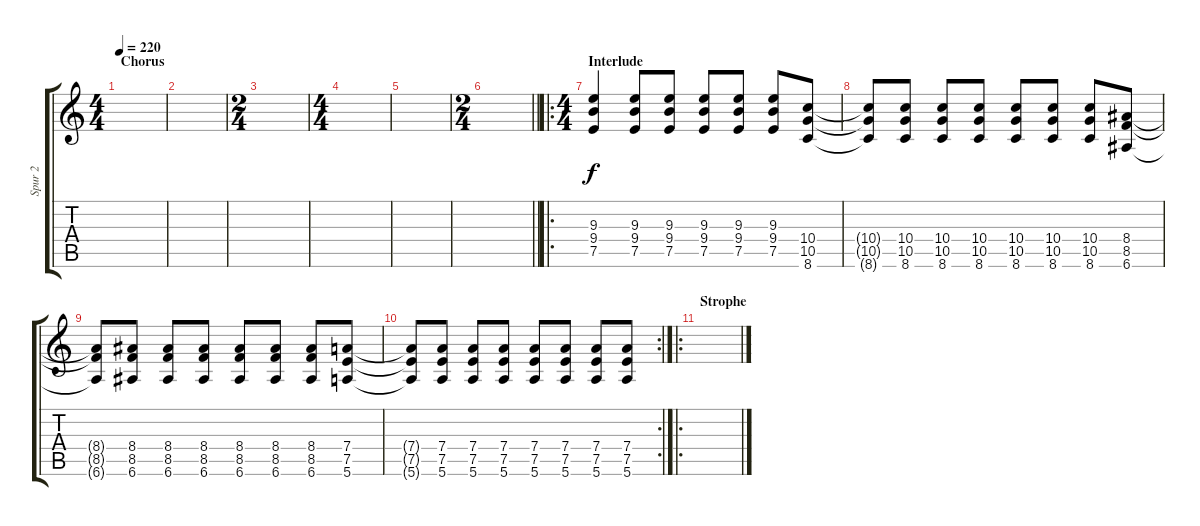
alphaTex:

\track ("Spur 2" "Spur 2") {instrument distortionguitar}
\staff {score tabs}
\tuning (E4 B3 G3 D3 A2 E2) {hide}
\ts (4 4)
\section ("" "Chorus")
\tempo 220
\clef g2
\ks c
|
|
\ts (2 4)
|
\ts (4 4)
|
|
\ts (2 4)
\barLineRight lightlight
|
\ro
\ts (4 4)
\section ("" "Interlude")
(9.3 9.4 7.5).4 (9.3 9.4 7.5).8 (9.3 9.4 7.5).8 (9.3 9.4 7.5).8 (9.3 9.4 7.5).8 (9.3 9.4 7.5).8 (10.4 10.5 8.6).8 |
(10.4{t} 10.5{t} 8.6{t}).8 (10.4 10.5 8.6).8 (10.4 10.5 8.6).8 (10.4 10.5 8.6).8 (10.4 10.5 8.6).8 (10.4 10.5 8.6).8 (10.4 10.5 8.6).8 (8.4 8.5 6.6).8 |
(8.4{t} 8.5{t} 6.6{t}).8 (8.4 8.5 6.6).8 (8.4 8.5 6.6).8 (8.4 8.5 6.6).8 (8.4 8.5 6.6).8 (8.4 8.5 6.6).8 (8.4 8.5 6.6).8 (7.4 7.5 5.6).8 |
\rc 2
(7.4{t} 7.5{t} 5.6{t}).8 (7.4 7.5 5.6).8 (7.4 7.5 5.6).8 (7.4 7.5 5.6).8 (7.4 7.5 5.6).8 (7.4 7.5 5.6).8 (7.4 7.5 5.6).8 (7.4 7.5 5.6).8 |
\ro
\section ("" "Strophe")
